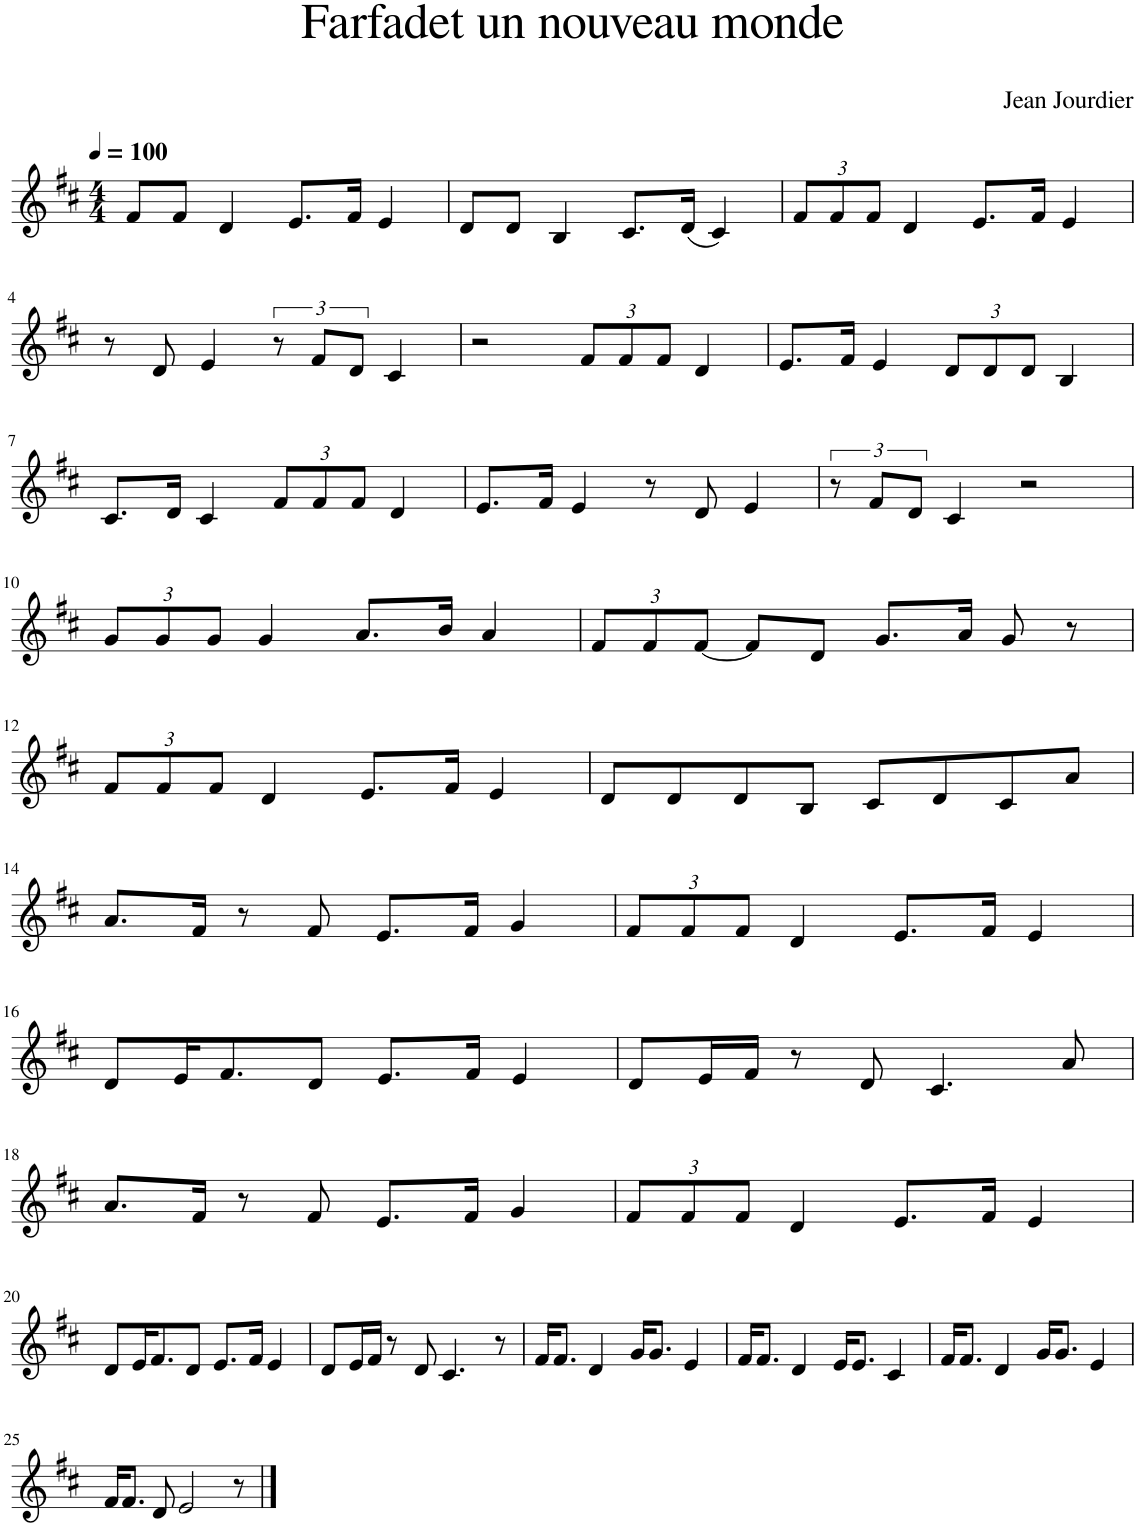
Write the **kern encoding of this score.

**kern
*part1
*staff1
*I"Voix
*I'Vx.
*clefG2
*k[f#c#]
*M4/4
*MM100
=1
8f#/L
8f#/J
4d/
8.e/L
16f#/Jk
4e/
=2
8d/L
8d/J
4B/
8.c#/L
(<16d/Jk
4c#/)
=3
*Xbrackettup
12f#/L
12f#/
12f#/J
4d/
8.e/L
16f#/Jk
4e/
!!LO:LB:g=z
=4
8r
8d/
4e/
*brackettup
12r
12f#/L
12d/J
4c#/
=5
2r
*Xbrackettup
12f#/L
12f#/
12f#/J
4d/
=6
8.e/L
16f#/Jk
4e/
12d/L
12d/
12d/J
4B/
!!LO:LB:g=z
=7
8.c#/L
16d/Jk
4c#/
12f#/L
12f#/
12f#/J
4d/
=8
8.e/L
16f#/Jk
4e/
8r
8d/
4e/
=9
*brackettup
12r
12f#/L
12d/J
4c#/
2r
!!LO:LB:g=z
=10
*Xbrackettup
12g/L
12g/
12g/J
4g/
8.a/L
16b/Jk
4a/
=11
12f#/L
12f#/
[12f#/J
8f#/L]
8d/J
8.g/L
16a/Jk
8g/
8r
!!LO:LB:g=z
=12
12f#/L
12f#/
12f#/J
4d/
8.e/L
16f#/Jk
4e/
=13
8d/L
8d/
8d/
8B/J
8c#/L
8d/
8c#/
8a/J
!!LO:LB:g=z
=14
8.a/L
16f#/Jk
8r
8f#/
8.e/L
16f#/Jk
4g/
=15
12f#/L
12f#/
12f#/J
4d/
8.e/L
16f#/Jk
4e/
!!LO:LB:g=z
=16
8d/L
16e/K
8.f#/
8d/J
8.e/L
16f#/Jk
4e/
=17
8d/L
16e/L
16f#/JJ
8r
8d/
4.c#/
8a/
!!LO:LB:g=z
=18
8.a/L
16f#/Jk
8r
8f#/
8.e/L
16f#/Jk
4g/
=19
12f#/L
12f#/
12f#/J
4d/
8.e/L
16f#/Jk
4e/
!!LO:LB:g=z
=20
8d/L
16e/K
8.f#/
8d/J
8.e/L
16f#/Jk
4e/
=21
8d/L
16e/L
16f#/JJ
8r
8d/
4.c#/
8r
=22
16f#/KL
8.f#/J
4d/
16g/KL
8.g/J
4e/
=23
16f#/KL
8.f#/J
4d/
16e/KL
8.e/J
4c#/
=24
16f#/KL
8.f#/J
4d/
16g/KL
8.g/J
4e/
!!LO:LB:g=z
=25
16f#/KL
8.f#/J
8d/
2e/
8r
==
*-
